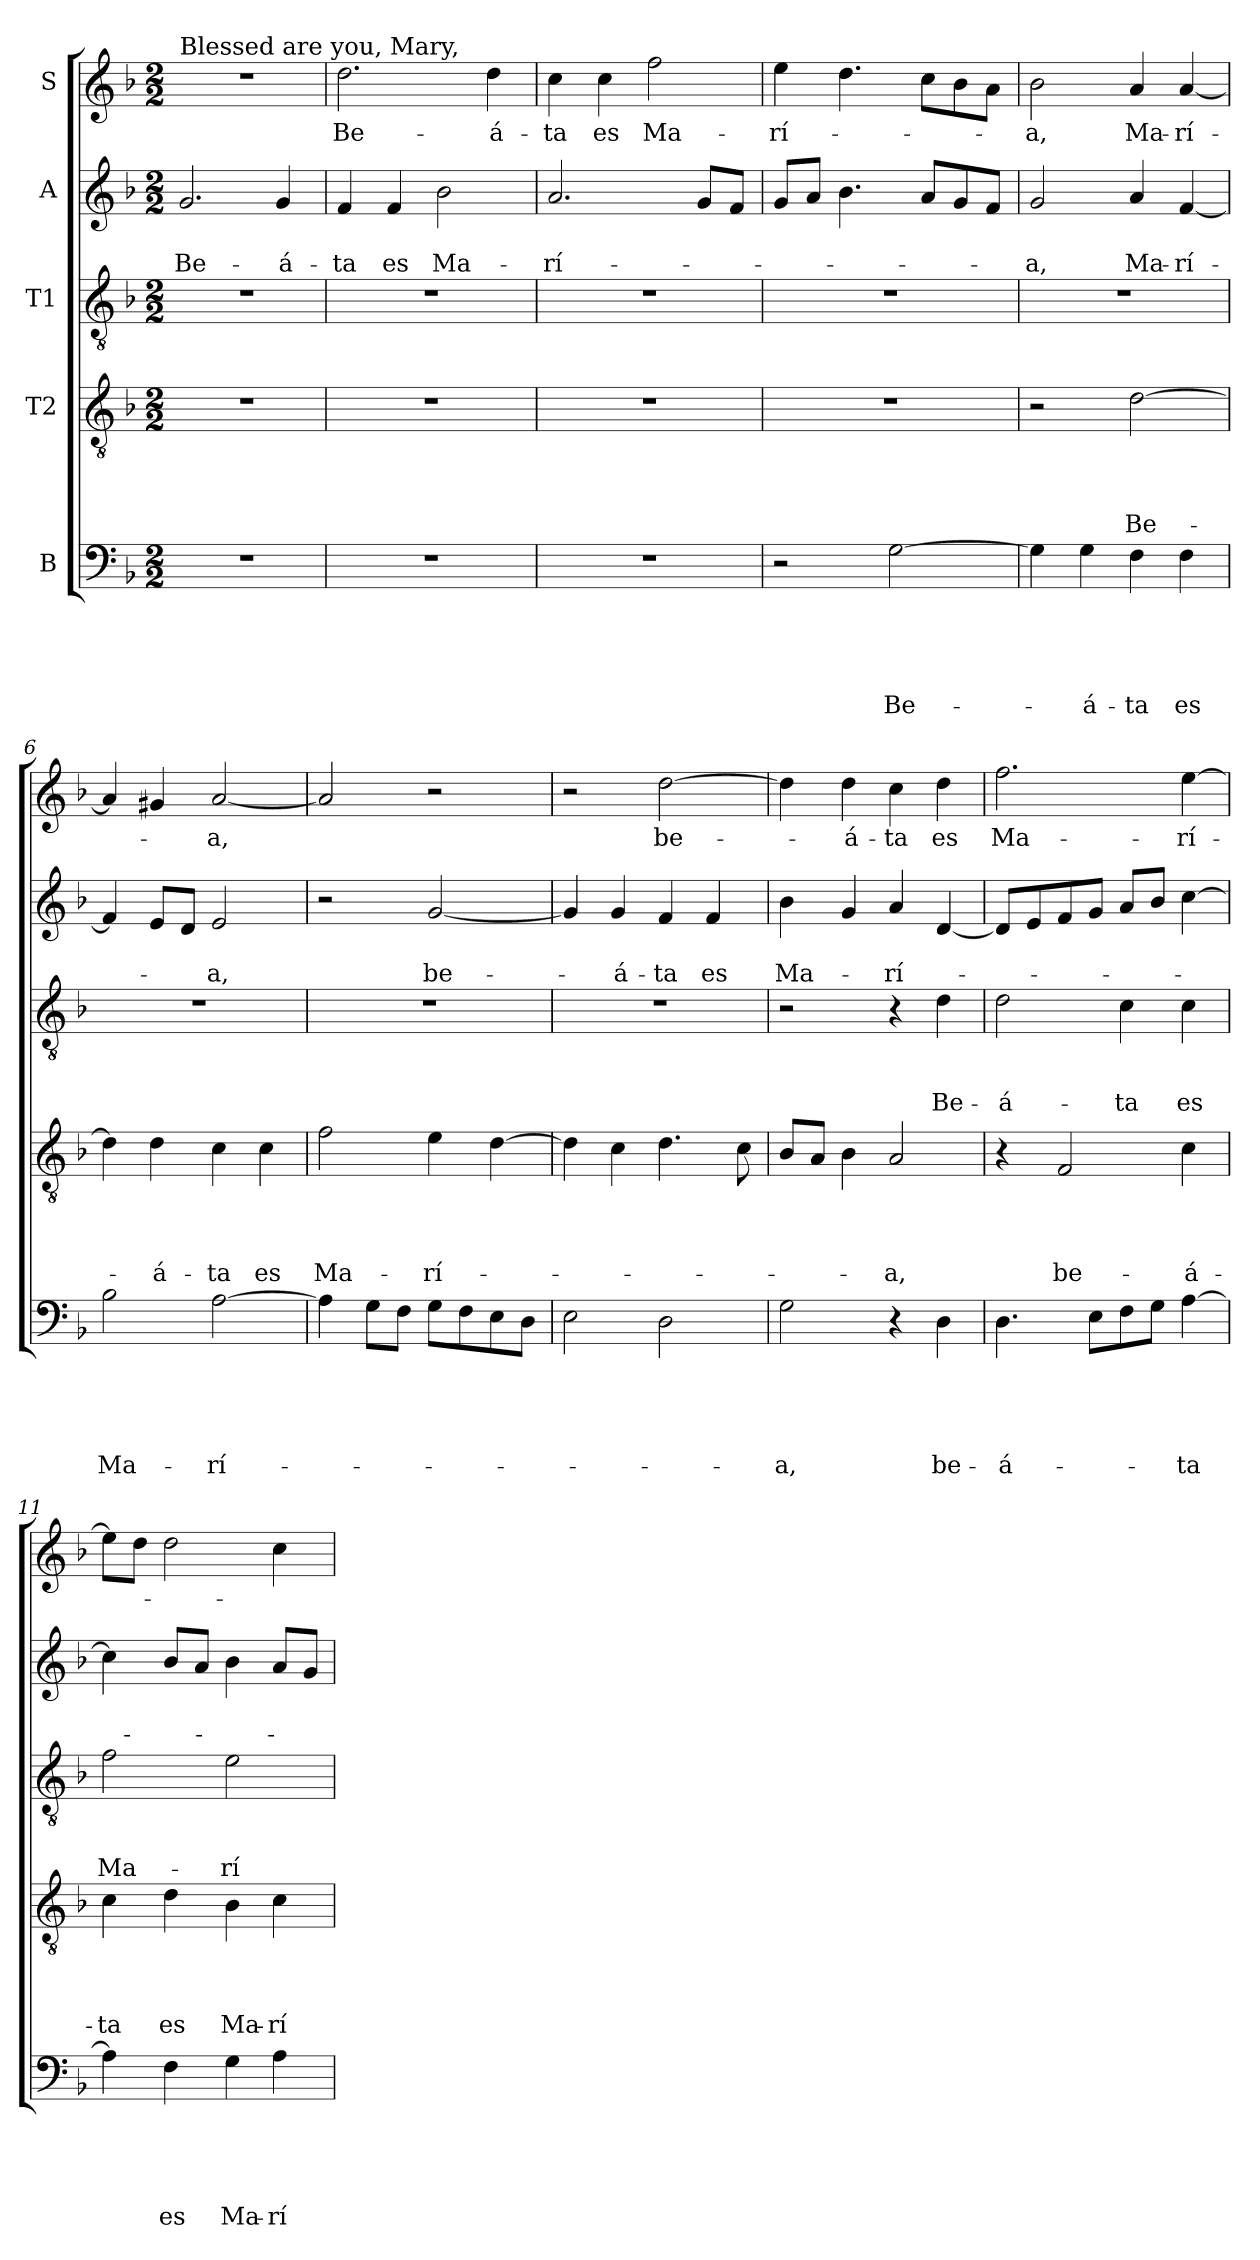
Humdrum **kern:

**kern	**text	**text	**text	**text	**text	**kern	**text	**text	**text	**text	**kern	**text	**text	**text	**kern	**text	**text	**kern	**text
*part5	*part5	*part5	*part5	*part5	*part5	*part4	*part4	*part4	*part4	*part4	*part3	*part3	*part3	*part3	*part2	*part2	*part2	*part1	*part1
*staff5	*staff5	*staff5	*staff5	*staff5	*staff5	*staff4	*staff4	*staff4	*staff4	*staff4	*staff3	*staff3	*staff3	*staff3	*staff2	*staff2	*staff2	*staff1	*staff1
*I"B	*	*	*	*	*	*I"T2	*	*	*	*	*I"T1	*	*	*	*I"A	*	*	*I"S	*
*clefF4	*	*	*	*	*	*clefGv2	*	*	*	*	*clefGv2	*	*	*	*clefG2	*	*	*clefG2	*
*k[b-]	*	*	*	*	*	*k[b-]	*	*	*	*	*k[b-]	*	*	*	*k[b-]	*	*	*k[b-]	*
*F:	*	*	*	*	*	*F:	*	*	*	*	*F:	*	*	*	*F:	*	*	*F:	*
*M2/2	*	*	*	*	*	*M2/2	*	*	*	*	*M2/2	*	*	*	*M2/2	*	*	*M2/2	*
=1	=1	=1	=1	=1	=1	=1	=1	=1	=1	=1	=1	=1	=1	=1	=1	=1	=1	=1	=1
!	!	!	!	!	!	!	!	!	!	!	!	!	!	!	!	!	!	!LO:TX:a:t=Blessed are you, Mary,	!
!	!	!	!	!	!	!	!	!	!	!	!	!	!	!	!	!	!LO:LY:b	!	!
1r	.	.	.	.	.	1r	.	.	.	.	1r	.	.	.	2.g/	.	Be-	1r	.
!	!	!	!	!	!	!	!	!	!	!	!	!	!	!	!	!	!LO:LY:b	!	!
.	.	.	.	.	.	.	.	.	.	.	.	.	.	.	4g/	.	-á-	.	.
=2	=2	=2	=2	=2	=2	=2	=2	=2	=2	=2	=2	=2	=2	=2	=2	=2	=2	=2	=2
!	!	!	!	!	!	!	!	!	!	!	!	!	!	!	!	!	!LO:LY:b	!	!LO:LY:b
1r	.	.	.	.	.	1r	.	.	.	.	1r	.	.	.	4f/	.	-ta	2.dd\	Be-
!	!	!	!	!	!	!	!	!	!	!	!	!	!	!	!	!	!LO:LY:b	!	!
.	.	.	.	.	.	.	.	.	.	.	.	.	.	.	4f/	.	es	.	.
!	!	!	!	!	!	!	!	!	!	!	!	!	!	!	!	!	!LO:LY:b	!	!
.	.	.	.	.	.	.	.	.	.	.	.	.	.	.	2b-\	.	Ma-	.	.
!	!	!	!	!	!	!	!	!	!	!	!	!	!	!	!	!	!	!	!LO:LY:b
.	.	.	.	.	.	.	.	.	.	.	.	.	.	.	.	.	.	4dd\	-á-
=3	=3	=3	=3	=3	=3	=3	=3	=3	=3	=3	=3	=3	=3	=3	=3	=3	=3	=3	=3
!	!	!	!	!	!	!	!	!	!	!	!	!	!	!	!	!	!LO:LY:b	!	!LO:LY:b
1r	.	.	.	.	.	1r	.	.	.	.	1r	.	.	.	2.a/	.	-rí-	4cc\	-ta
!	!	!	!	!	!	!	!	!	!	!	!	!	!	!	!	!	!	!	!LO:LY:b
.	.	.	.	.	.	.	.	.	.	.	.	.	.	.	.	.	.	4cc\	es
!	!	!	!	!	!	!	!	!	!	!	!	!	!	!	!	!	!	!	!LO:LY:b
.	.	.	.	.	.	.	.	.	.	.	.	.	.	.	.	.	.	2ff\	Ma-
.	.	.	.	.	.	.	.	.	.	.	.	.	.	.	8g/L	.	.	.	.
.	.	.	.	.	.	.	.	.	.	.	.	.	.	.	8f/J	.	.	.	.
=4	=4	=4	=4	=4	=4	=4	=4	=4	=4	=4	=4	=4	=4	=4	=4	=4	=4	=4	=4
!	!	!	!	!	!	!	!	!	!	!	!	!	!	!	!	!	!	!	!LO:LY:b
2r	.	.	.	.	.	1r	.	.	.	.	1r	.	.	.	8g/L	.	.	4ee\	-rí-
.	.	.	.	.	.	.	.	.	.	.	.	.	.	.	8a/J	.	.	.	.
.	.	.	.	.	.	.	.	.	.	.	.	.	.	.	4.b-\	.	.	4.dd\	.
!	!	!	!	!	!LO:LY:b	!	!	!	!	!	!	!	!	!	!	!	!	!	!
[2G\	.	.	.	.	Be-	.	.	.	.	.	.	.	.	.	.	.	.	.	.
.	.	.	.	.	.	.	.	.	.	.	.	.	.	.	8a/L	.	.	8cc\L	.
.	.	.	.	.	.	.	.	.	.	.	.	.	.	.	8g/	.	.	8b-\	.
.	.	.	.	.	.	.	.	.	.	.	.	.	.	.	8f/J	.	.	8a\J	.
=5	=5	=5	=5	=5	=5	=5	=5	=5	=5	=5	=5	=5	=5	=5	=5	=5	=5	=5	=5
!	!	!	!	!	!	!	!	!	!	!	!	!	!	!	!	!	!LO:LY:b	!	!LO:LY:b
4G\]	.	.	.	.	.	2r	.	.	.	.	1r	.	.	.	2g/	.	-a,	2b-\	-a,
!	!	!	!	!	!LO:LY:b	!	!	!	!	!	!	!	!	!	!	!	!	!	!
4G\	.	.	.	.	-á-	.	.	.	.	.	.	.	.	.	.	.	.	.	.
!	!	!	!	!	!LO:LY:b	!	!	!	!	!LO:LY:b	!	!	!	!	!	!	!LO:LY:b	!	!LO:LY:b
4F\	.	.	.	.	-ta	[2d\	.	.	.	Be-	.	.	.	.	4a/	.	Ma-	4a/	Ma-
!	!	!	!	!	!LO:LY:b	!	!	!	!	!	!	!	!	!	!	!	!LO:LY:b	!	!LO:LY:b
4F\	.	.	.	.	es	.	.	.	.	.	.	.	.	.	[4f/	.	-rí-	[4a/	-rí-
!!LO:PB:g=z
=6	=6	=6	=6	=6	=6	=6	=6	=6	=6	=6	=6	=6	=6	=6	=6	=6	=6	=6	=6
!	!	!	!	!	!LO:LY:b	!	!	!	!	!	!	!	!	!	!	!	!	!	!
2B-\	.	.	.	.	Ma-	4d\]	.	.	.	.	1r	.	.	.	4f/]	.	.	4a/]	.
!	!	!	!	!	!	!	!	!	!	!LO:LY:b	!	!	!	!	!	!	!	!	!
.	.	.	.	.	.	4d\	.	.	.	-á-	.	.	.	.	8e/L	.	.	4g#i/	.
.	.	.	.	.	.	.	.	.	.	.	.	.	.	.	8d/J	.	.	.	.
!	!	!	!	!	!LO:LY:b	!	!	!	!	!LO:LY:b	!	!	!	!	!	!	!LO:LY:b	!	!LO:LY:b
[2A\	.	.	.	.	-rí-	4c\	.	.	.	-ta	.	.	.	.	2e/	.	-a,	[2a/	-a,
!	!	!	!	!	!	!	!	!	!	!LO:LY:b	!	!	!	!	!	!	!	!	!
.	.	.	.	.	.	4c\	.	.	.	es	.	.	.	.	.	.	.	.	.
=7	=7	=7	=7	=7	=7	=7	=7	=7	=7	=7	=7	=7	=7	=7	=7	=7	=7	=7	=7
!	!	!	!	!	!	!	!	!	!	!LO:LY:b	!	!	!	!	!	!	!	!	!
4A\]	.	.	.	.	.	2f\	.	.	.	Ma-	1r	.	.	.	2r	.	.	2a/]	.
8G\L	.	.	.	.	.	.	.	.	.	.	.	.	.	.	.	.	.	.	.
8F\J	.	.	.	.	.	.	.	.	.	.	.	.	.	.	.	.	.	.	.
!	!	!	!	!	!	!	!	!	!	!LO:LY:b	!	!	!	!	!	!	!LO:LY:b	!	!
8G\L	.	.	.	.	.	4e\	.	.	.	-rí-	.	.	.	.	[2g/	.	be-	2r	.
8F\	.	.	.	.	.	.	.	.	.	.	.	.	.	.	.	.	.	.	.
8E\	.	.	.	.	.	[4d\	.	.	.	.	.	.	.	.	.	.	.	.	.
8D\J	.	.	.	.	.	.	.	.	.	.	.	.	.	.	.	.	.	.	.
=8	=8	=8	=8	=8	=8	=8	=8	=8	=8	=8	=8	=8	=8	=8	=8	=8	=8	=8	=8
2E\	.	.	.	.	.	4d\]	.	.	.	.	1r	.	.	.	4g/]	.	.	2r	.
!	!	!	!	!	!	!	!	!	!	!	!	!	!	!	!	!	!LO:LY:b	!	!
.	.	.	.	.	.	4c\	.	.	.	.	.	.	.	.	4g/	.	-á-	.	.
!	!	!	!	!	!	!	!	!	!	!	!	!	!	!	!	!	!LO:LY:b	!	!LO:LY:b
2D\	.	.	.	.	.	4.d\	.	.	.	.	.	.	.	.	4f/	.	-ta	[2dd\	be-
!	!	!	!	!	!	!	!	!	!	!	!	!	!	!	!	!	!LO:LY:b	!	!
.	.	.	.	.	.	.	.	.	.	.	.	.	.	.	4f/	.	es	.	.
.	.	.	.	.	.	8c\	.	.	.	.	.	.	.	.	.	.	.	.	.
=9	=9	=9	=9	=9	=9	=9	=9	=9	=9	=9	=9	=9	=9	=9	=9	=9	=9	=9	=9
!	!	!	!	!	!LO:LY:b	!	!	!	!	!	!	!	!	!	!	!	!LO:LY:b	!	!
2G\	.	.	.	.	-a,	8B-/L	.	.	.	.	2r	.	.	.	4b-\	.	Ma-	4dd\]	.
.	.	.	.	.	.	8A/J	.	.	.	.	.	.	.	.	.	.	.	.	.
!	!	!	!	!	!	!	!	!	!	!	!	!	!	!	!	!	!	!	!LO:LY:b
.	.	.	.	.	.	4B-\	.	.	.	.	.	.	.	.	4g/	.	.	4dd\	-á-
!	!	!	!	!	!	!	!	!	!	!LO:LY:b	!	!	!	!	!	!	!LO:LY:b	!	!LO:LY:b
4r	.	.	.	.	.	2A/	.	.	.	-a,	4r	.	.	.	4a/	.	-rí-	4cc\	-ta
!	!	!	!	!	!LO:LY:b	!	!	!	!	!	!	!	!	!LO:LY:b	!	!	!	!	!LO:LY:b
4D\	.	.	.	.	be-	.	.	.	.	.	4d\	.	.	Be-	[4d/	.	.	4dd\	es
=10	=10	=10	=10	=10	=10	=10	=10	=10	=10	=10	=10	=10	=10	=10	=10	=10	=10	=10	=10
!	!	!	!	!	!LO:LY:b	!	!	!	!	!	!	!	!	!LO:LY:b	!	!	!	!	!LO:LY:b
4.D\	.	.	.	.	-á-	4r	.	.	.	.	2d\	.	.	-á-	8d/L]	.	.	2.ff\	Ma-
.	.	.	.	.	.	.	.	.	.	.	.	.	.	.	8e/	.	.	.	.
!	!	!	!	!	!	!	!	!	!	!LO:LY:b	!	!	!	!	!	!	!	!	!
.	.	.	.	.	.	2F/	.	.	.	be-	.	.	.	.	8f/	.	.	.	.
8E\L	.	.	.	.	.	.	.	.	.	.	.	.	.	.	8g/J	.	.	.	.
!	!	!	!	!	!	!	!	!	!	!	!	!	!	!LO:LY:b	!	!	!	!	!
8F\	.	.	.	.	.	.	.	.	.	.	4c\	.	.	-ta	8a/L	.	.	.	.
8G\J	.	.	.	.	.	.	.	.	.	.	.	.	.	.	8b-/J	.	.	.	.
!	!	!	!	!	!LO:LY:b	!	!	!	!	!LO:LY:b	!	!	!	!LO:LY:b	!	!	!	!	!LO:LY:b
[4A\	.	.	.	.	-ta	4c\	.	.	.	-á-	4c\	.	.	es	[4cc\	.	.	[4ee\	-rí-
!!LO:LB:g=z
=11	=11	=11	=11	=11	=11	=11	=11	=11	=11	=11	=11	=11	=11	=11	=11	=11	=11	=11	=11
!	!	!	!	!	!	!	!	!	!	!LO:LY:b	!	!	!	!LO:LY:b	!	!	!	!	!
4A\]	.	.	.	.	.	4c\	.	.	.	-ta	2f\	.	.	Ma-	4cc\]	.	.	8ee\L]	.
.	.	.	.	.	.	.	.	.	.	.	.	.	.	.	.	.	.	8dd\J	.
!	!	!	!	!	!LO:LY:b	!	!	!	!	!LO:LY:b	!	!	!	!	!	!	!	!	!
4F\	.	.	.	.	es	4d\	.	.	.	es	.	.	.	.	8b-/L	.	.	2dd\	.
.	.	.	.	.	.	.	.	.	.	.	.	.	.	.	8a/J	.	.	.	.
!	!	!	!	!	!LO:LY:b	!	!	!	!	!LO:LY:b	!	!	!	!LO:LY:b	!	!	!	!	!
4G\	.	.	.	.	Ma-	4B-\	.	.	.	Ma-	2e\	.	.	-rí-	4b-\	.	.	.	.
!	!	!	!	!	!LO:LY:b	!	!	!	!	!LO:LY:b	!	!	!	!	!	!	!	!	!
4A\	.	.	.	.	-rí-	4c\	.	.	.	-rí-	.	.	.	.	8a/L	.	.	4cc\	.
.	.	.	.	.	.	.	.	.	.	.	.	.	.	.	8g/J	.	.	.	.
=	=	=	=	=	=	=	=	=	=	=	=	=	=	=	=	=	=	=	=
*-	*-	*-	*-	*-	*-	*-	*-	*-	*-	*-	*-	*-	*-	*-	*-	*-	*-	*-	*-
